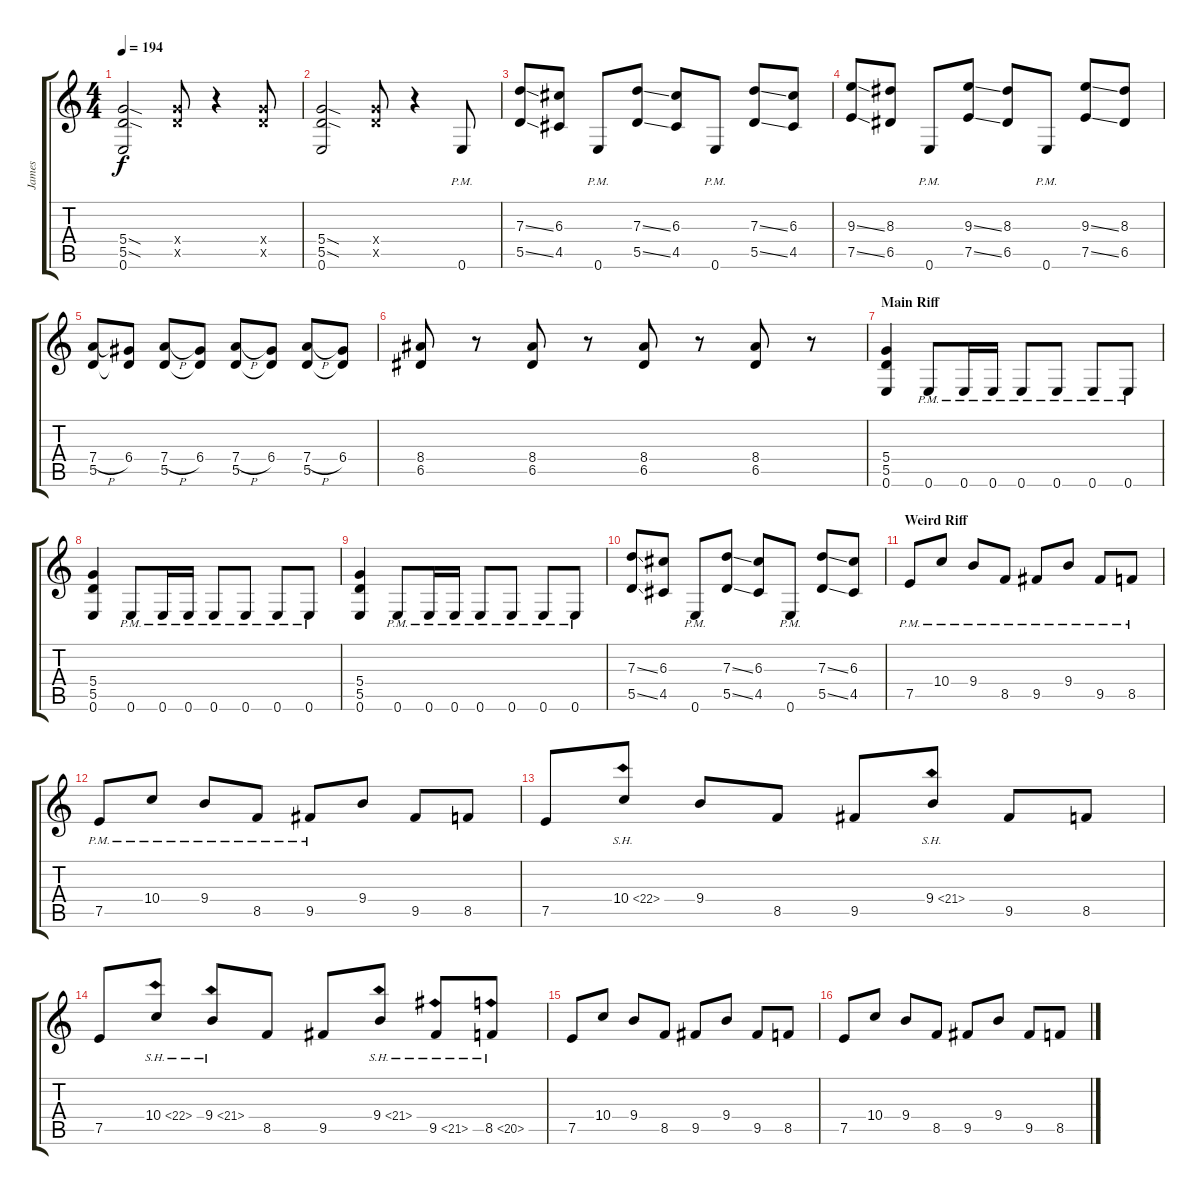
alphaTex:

\track ("James" "James") {instrument overdrivenguitar}
\staff {score tabs}
\tuning (E4 B3 G3 D3 A2 E2) {hide}
\ts (4 4)
\tempo 194
\clef g2
\ks c
(5.4{sod} 5.5{sod} 0.6).2{dy f} (5.4{x} 5.5{x}).8 r.4 (5.4{x} 5.5{x}).8 |
(5.4{sod} 5.5{sod} 0.6).2 (5.4{x} 5.5{x}).8 r.4 0.6{pm}.8 |
(7.3{ss} 5.5{ss}).8 (6.3 4.5).8 0.6{pm}.8 (7.3{ss} 5.5{ss}).8 (6.3 4.5).8 0.6{pm}.8 (7.3{ss} 5.5{ss}).8 (6.3 4.5).8 |
(9.3{ss} 7.5{ss}).8 (8.3 6.5).8 0.6{pm}.8 (9.3{ss} 7.5{ss}).8 (8.3 6.5).8 0.6{pm}.8 (9.3{ss} 7.5{ss}).8 (8.3 6.5).8 |
(7.4{h} 5.5).8 (6.4 5.5{t}).8 (7.4{h} 5.5).8 (6.4 5.5{t}).8 (7.4{h} 5.5).8 (6.4 5.5{t}).8 (7.4{h} 5.5).8 (6.4 5.5{t}).8 |
(8.4 6.5).8 r.8 (8.4 6.5).8 r.8 (8.4 6.5).8 r.8 (8.4 6.5).8 r.8 |
\section ("" "Main Riff")
(5.4 5.5 0.6).4 0.6{pm}.8 0.6{pm}.16 0.6{pm}.16 0.6{pm}.8 0.6{pm}.8 0.6{pm}.8 0.6{pm}.8 |
(5.4 5.5 0.6).4 0.6{pm}.8 0.6{pm}.16 0.6{pm}.16 0.6{pm}.8 0.6{pm}.8 0.6{pm}.8 0.6{pm}.8 |
(5.4 5.5 0.6).4 0.6{pm}.8 0.6{pm}.16 0.6{pm}.16 0.6{pm}.8 0.6{pm}.8 0.6{pm}.8 0.6{pm}.8 |
(7.3{ss} 5.5{ss}).8 (6.3 4.5).8 0.6{pm}.8 (7.3{ss} 5.5{ss}).8 (6.3 4.5).8 0.6{pm}.8 (7.3{ss} 5.5{ss}).8 (6.3 4.5).8 |
\section ("" "Weird Riff")
7.5{pm}.8 10.4{pm}.8 9.4{pm}.8 8.5{pm}.8 9.5{pm}.8 9.4{pm}.8 9.5{pm}.8 8.5{pm}.8 |
7.5{pm}.8 10.4{pm}.8 9.4{pm}.8 8.5{pm}.8 9.5{pm}.8 9.4.8 9.5.8 8.5.8 |
7.5.8 10.4{sh 12}.8 9.4.8 8.5.8 9.5.8 9.4{sh 12}.8 9.5.8 8.5.8 |
7.5.8 10.4{sh 12}.8 9.4{sh 12}.8 8.5.8 9.5.8 9.4{sh 12}.8 9.5{sh 12}.8 8.5{sh 12}.8 |
7.5.8 10.4.8 9.4.8 8.5.8 9.5.8 9.4.8 9.5.8 8.5.8 |
7.5.8 10.4.8 9.4.8 8.5.8 9.5.8 9.4.8 9.5.8 8.5.8
